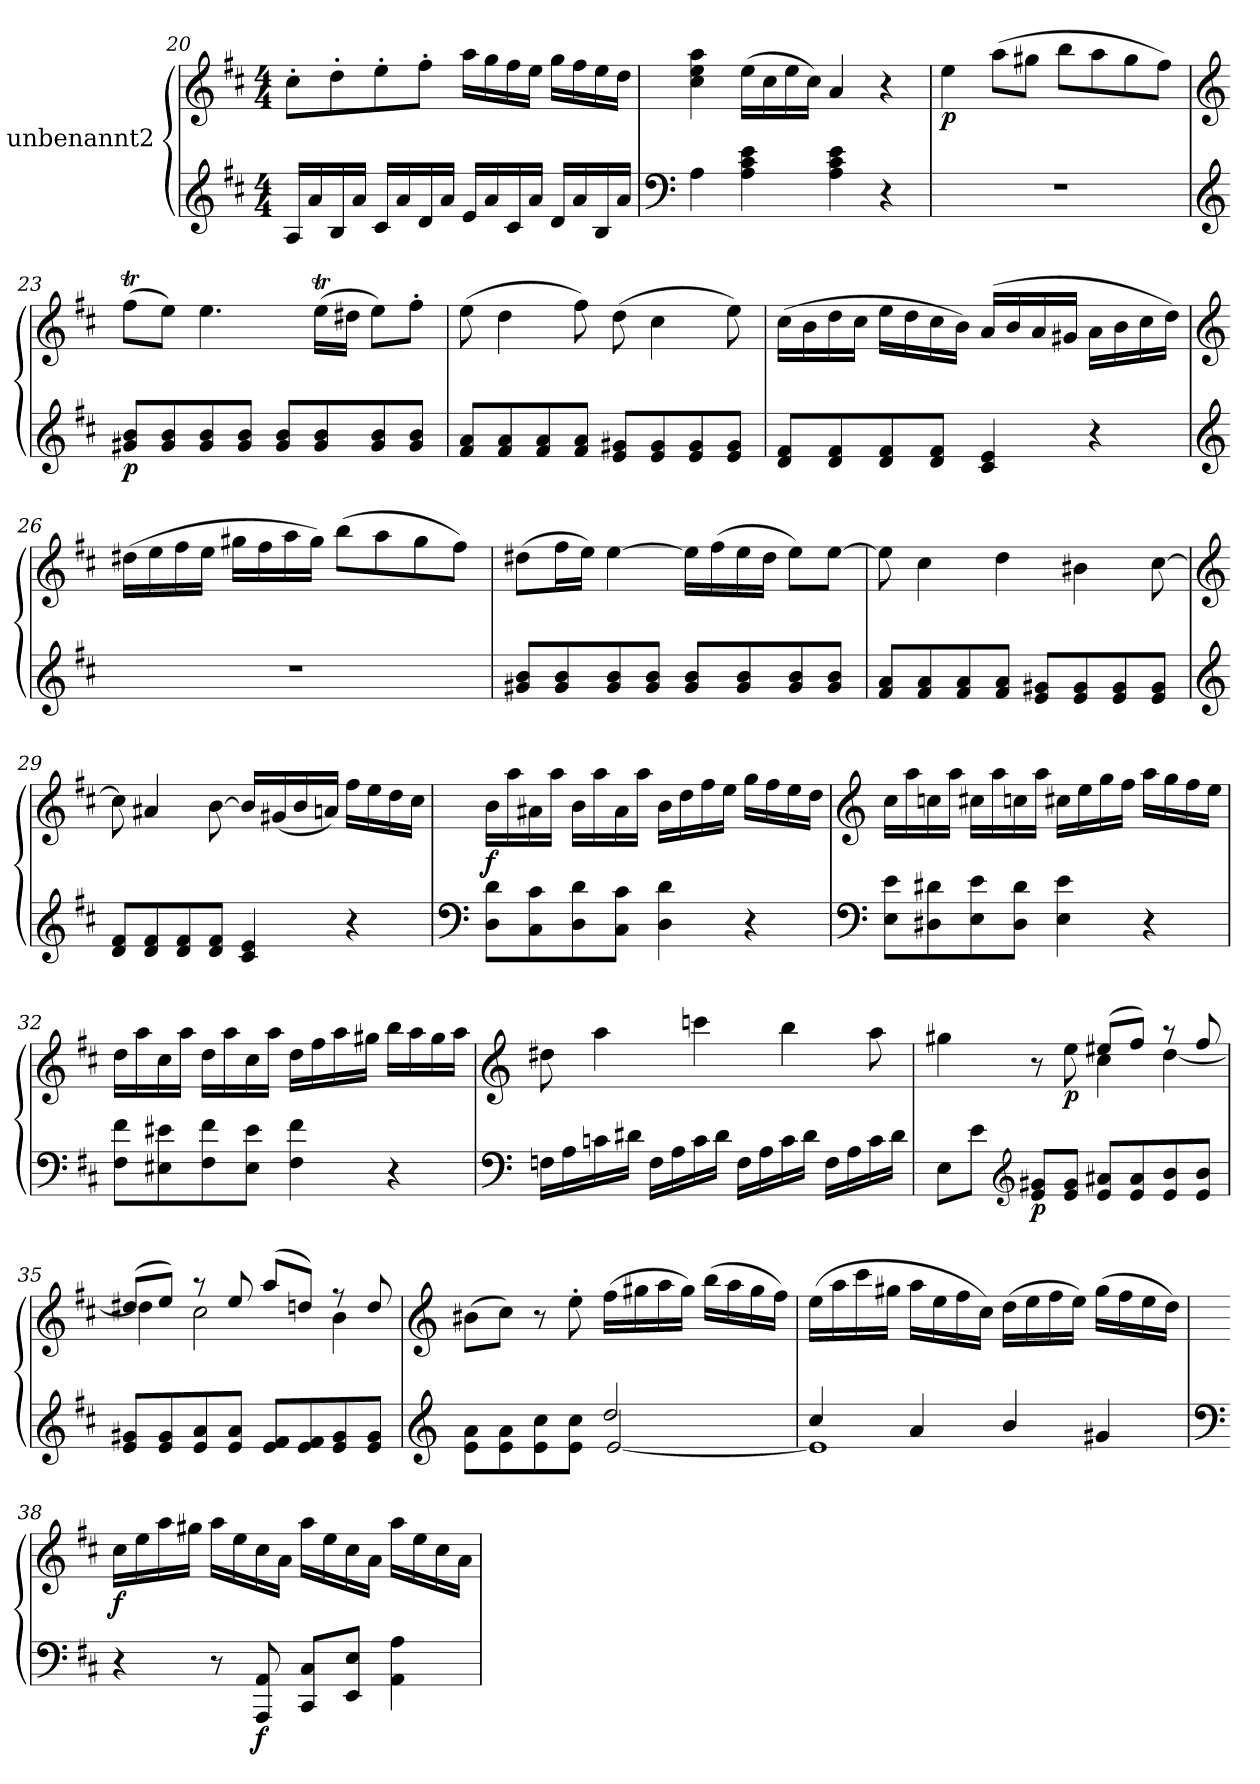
**kern	**kern	**dynam
*part1	*part1	*part1
*staff2	*staff1	*staff1/2
*I"unbenannt2	*	*
!!LO:LB:g=z
*clefG2	*clefG2	*
*k[f#c#]	*k[f#c#]	*
*M4/4	*M4/4	*
=20	=20	=20
16A/LL	8cc#'\L	.
16a/	.	.
16B/	8dd'\	.
16a/JJ	.	.
16c#/LL	8ee'\	.
16a/	.	.
16d/	8ff#'\J	.
16a/JJ	.	.
16e/LL	16aa\LL	.
16a/	16gg\	.
16c#/	16ff#\	.
16a/JJ	16ee\JJ	.
16d/LL	16gg\LL	.
16a/	16ff#\	.
16B/	16ee\	.
16a/JJ	16dd\JJ	.
=21	=21	=21
*clefF4	*	*
4A\	4cc#\ 4ee\ 4aa\	.
4A\ 4c#\ 4e\	(16ee\LL	.
.	16cc#\	.
.	16ee\	.
.	16cc#\JJ)	.
4A\ 4c#\ 4e\	4a/	.
4r	4r	.
!!LO:LB:g=z
=22	=22	=22
!	!	!LO:DY:b
1r	4ee\	p
.	(8aa\L	.
.	8gg#X\J	.
.	8bb\L	.
.	8aa\	.
.	8gg#\	.
.	8ff#\J)	.
!!LO:PB:g=z
=23	=23	=23
*clefG2	*clefG2	*
!	!	!LO:DY:b=2
8g#X/ 8b/L	(8ff#t\L	p
8g#/ 8b/	8ee\J)	.
8g#/ 8b/	4.ee\	.
8g#/ 8b/J	.	.
8g#/ 8b/L	.	.
8g#/ 8b/	(16eeT\LL	.
.	16dd#X\JJ	.
8g#/ 8b/	8ee\L)	.
8g#/ 8b/J	8ff#'\J	.
=24	=24	=24
8f#/ 8a/L	(8ee\	.
8f#/ 8a/	4dd\	.
8f#/ 8a/	.	.
8f#/ 8a/J	8ff#\)	.
8e/ 8g#X/L	(8dd\	.
8e/ 8g#/	4cc#\	.
8e/ 8g#/	.	.
8e/ 8g#/J	8ee\)	.
!!LO:LB:g=z
=25	=25	=25
8d/ 8f#/L	(16cc#\LL	.
.	16b\	.
8d/ 8f#/	16dd\	.
.	16cc#\JJ	.
8d/ 8f#/	16ee\LL	.
.	16dd\	.
8d/ 8f#/J	16cc#\	.
.	16b\JJ)	.
4c#/ 4e/	(16a/LL	.
.	16b/	.
.	16a/	.
.	16g#X/JJ	.
4r	16a\LL	.
.	16b\	.
.	16cc#\	.
.	16dd\JJ)	.
!!LO:LB:g=z
=26	=26	=26
*clefG2	*clefG2	*
1r	(16dd#X\LL	.
.	16ee\	.
.	16ff#\	.
.	16ee\JJ	.
.	16gg#X\LL	.
.	16ff#\	.
.	16aa\	.
.	16gg#\JJ)	.
.	(8bb\L	.
.	8aa\	.
.	8gg#\	.
.	8ff#\J)	.
=27	=27	=27
8g#X/ 8b/L	(8dd#X\L	.
8g#/ 8b/	16ff#\L	.
.	16ee\JJ)	.
8g#/ 8b/	[4ee\	.
8g#/ 8b/J	.	.
8g#/ 8b/L	16ee\LL]	.
.	(16ff#\	.
8g#/ 8b/	16ee\	.
.	16dd#\JJ	.
8g#/ 8b/	8ee\L)	.
8g#/ 8b/J	[8ee\J	.
!!LO:LB:g=z
=28	=28	=28
8f#/ 8a/L	8ee\]	.
8f#/ 8a/	4cc#\	.
8f#/ 8a/	.	.
8f#/ 8a/J	4dd\	.
8e/ 8g#X/L	.	.
8e/ 8g#/	4b#X\	.
8e/ 8g#/	.	.
8e/ 8g#/J	[8cc#\	.
!!LO:LB:g=z
=29	=29	=29
*clefG2	*clefG2	*
8d/ 8f#/L	8cc#\]	.
8d/ 8f#/	4a#X/	.
8d/ 8f#/	.	.
8d/ 8f#/J	[8b\	.
4c#/ 4e/	16b/LL]	.
.	(16g#X/	.
.	16b/	.
.	16an/JJ)	.
4r	16ff#\LL	.
.	16ee\	.
.	16dd\	.
.	16cc#\JJ	.
=30	=30	=30
*clefF4	*	*
!	!	!LO:DY:b
8D\ 8d\L	16b\LL	f
.	16aa\	.
8C#\ 8c#\	16a#X\	.
.	16aa\JJ	.
8D\ 8d\	16b\LL	.
.	16aa\	.
8C#\ 8c#\J	16a#\	.
.	16aa\JJ	.
4D\ 4d\	16b\LL	.
.	16dd\	.
.	16ff#\	.
.	16ee\JJ	.
4r	16gg\LL	.
.	16ff#\	.
.	16ee\	.
.	16dd\JJ	.
!!LO:LB:g=z
=31	=31	=31
*clefF4	*clefG2	*
8E\ 8e\L	16cc#\LL	.
.	16aa\	.
8D#X\ 8d#X\	16ccn\	.
.	16aa\JJ	.
8E\ 8e\	16cc#X\LL	.
.	16aa\	.
8D#\ 8d#\J	16ccn\	.
.	16aa\JJ	.
4E\ 4e\	16cc#X\LL	.
.	16ee\	.
.	16gg\	.
.	16ff#\JJ	.
4r	16aa\LL	.
.	16gg\	.
.	16ff#\	.
.	16ee\JJ	.
!!LO:LB:g=z
=32	=32	=32
8F#\ 8f#\L	16dd\LL	.
.	16aa\	.
8E#X\ 8e#X\	16cc#\	.
.	16aa\JJ	.
8F#\ 8f#\	16dd\LL	.
.	16aa\	.
8E#\ 8e#\J	16cc#\	.
.	16aa\JJ	.
4F#\ 4f#\	16dd\LL	.
.	16ff#\	.
.	16aa\	.
.	16gg#X\JJ	.
4r	16bb\LL	.
.	16aa\	.
.	16gg#\	.
.	16aa\JJ	.
!!LO:PB:g=z
=33	=33	=33
*clefF4	*clefG2	*
*	*^	*
16Fn\LL	1ryy	8dd#X\	.
16A\	.	.	.
16cn\	.	4aa\	.
16d#X\JJ	.	.	.
16F\LL	.	.	.
16A\	.	.	.
16c\	.	4cccn\	.
16d#\JJ	.	.	.
16F\LL	.	.	.
16A\	.	.	.
16c\	.	4bb\	.
16d#\JJ	.	.	.
16F\LL	.	.	.
16A\	.	.	.
16c\	.	8aa\	.
16d#\JJ	.	.	.
=34	=34	=34	=34
8E\L	2ryy	4gg#X\	.
8e\J	.	.	.
*clefG2	*	*	*
!	!	!	!LO:DY:b=2
8e/ 8g#X/L	.	8r	p
!	!	!	!LO:DY:b
8e/ 8g#/J	.	8ee\	p
8e/ 8a#X/L	(8ee#X/L	4cc#\	.
8e/ 8a#/	8ff#/J)	.	.
8e/ 8b/	8r	[4dd\	.
8e/ 8b/J	8ff#/	.	.
!!LO:LB:g=z	!!
=35	=35	=35	=35
8e/ 8g#X/L	(8dd#X/L	4dd\]	.
8e/ 8g#/	8ee/J)	.	.
8e/ 8a/	8r	2cc#\	.
8e/ 8a/J	8ee/	.	.
8e/ 8f#/L	(8aa/L	.	.
8e/ 8f#/	8ddn/J)	.	.
8e/ 8g#/	8r	4b\	.
8e/ 8g#/J	8dd/	.	.
*	*v	*v	*
!!LO:LB:g=z
=36	=36	=36
*clefG2	*clefG2	*
*^	*	*
2ryy	8e\ 8a\L	(8b#X\L	.
.	8e\ 8a\	8cc#\J)	.
.	8e\ 8cc#\	8r	.
.	8e\ 8cc#\J	8ee'\	.
2dd/	[2e/	(16ff#\LL	.
.	.	16gg#X\	.
.	.	16aa\	.
.	.	16gg#\JJ)	.
.	.	(16bb\LL	.
.	.	16aa\	.
.	.	16gg#\	.
.	.	16ff#\JJ)	.
=37	=37	=37	=37
4cc#/	1e]	(16ee\LL	.
.	.	16aa\	.
.	.	16ccc#\	.
.	.	16gg#X\JJ	.
4a/	.	16aa\LL	.
.	.	16ee\	.
.	.	16ff#\	.
.	.	16cc#\JJ)	.
4b/	.	(16dd\LL	.
.	.	16ee\	.
.	.	16ff#\	.
.	.	16ee\JJ)	.
4g#X/	.	(16gg#\LL	.
.	.	16ff#\	.
.	.	16ee\	.
.	.	16dd\JJ)	.
*v	*v	*	*
!!LO:LB:g=z
=38	=38	=38
*clefF4	*	*
!	!	!LO:DY:b
4r	16cc#\LL	f
.	16ee\	.
.	16aa\	.
.	16gg#X\JJ	.
8r	16aa\LL	.
.	16ee\	.
!	!	!LO:DY:b=2
8AAA/ 8AA/	16cc#\	f
.	16a\JJ	.
8CC#/ 8C#/L	16aa\LL	.
.	16ee\	.
8EE/ 8E/J	16cc#\	.
.	16a\JJ	.
4AA\ 4A\	16aa\LL	.
.	16ee\	.
.	16cc#\	.
.	16a\JJ	.
=	=	=
*-	*-	*-
